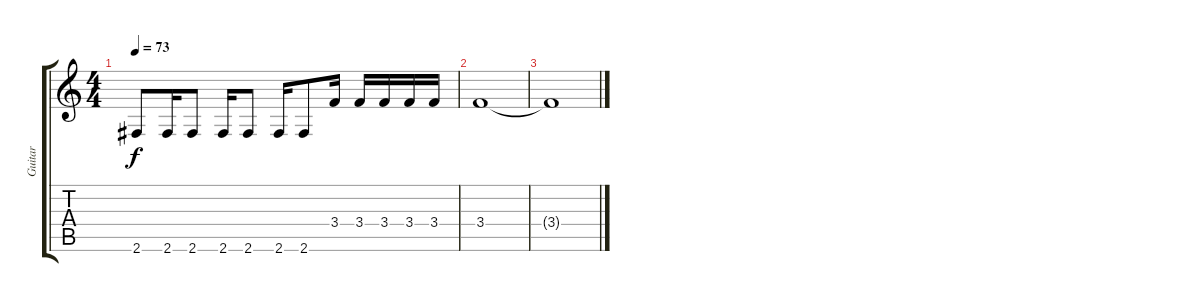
\track ("Guitar" "Guitar") {instrument acousticguitarsteel}
\staff {score tabs}
\tuning (E4 B3 G3 D3 A2 E2) {hide}
\ts (4 4)
\tempo 73
\clef g2
\ks c
2.6.8{dy f} 2.6.16 2.6.8 2.6.16 2.6.8 2.6.16 2.6.8 3.4.16 3.4.16 3.4.16 3.4.16 3.4.16 |
3.4.1 |
3.4{t}.1
